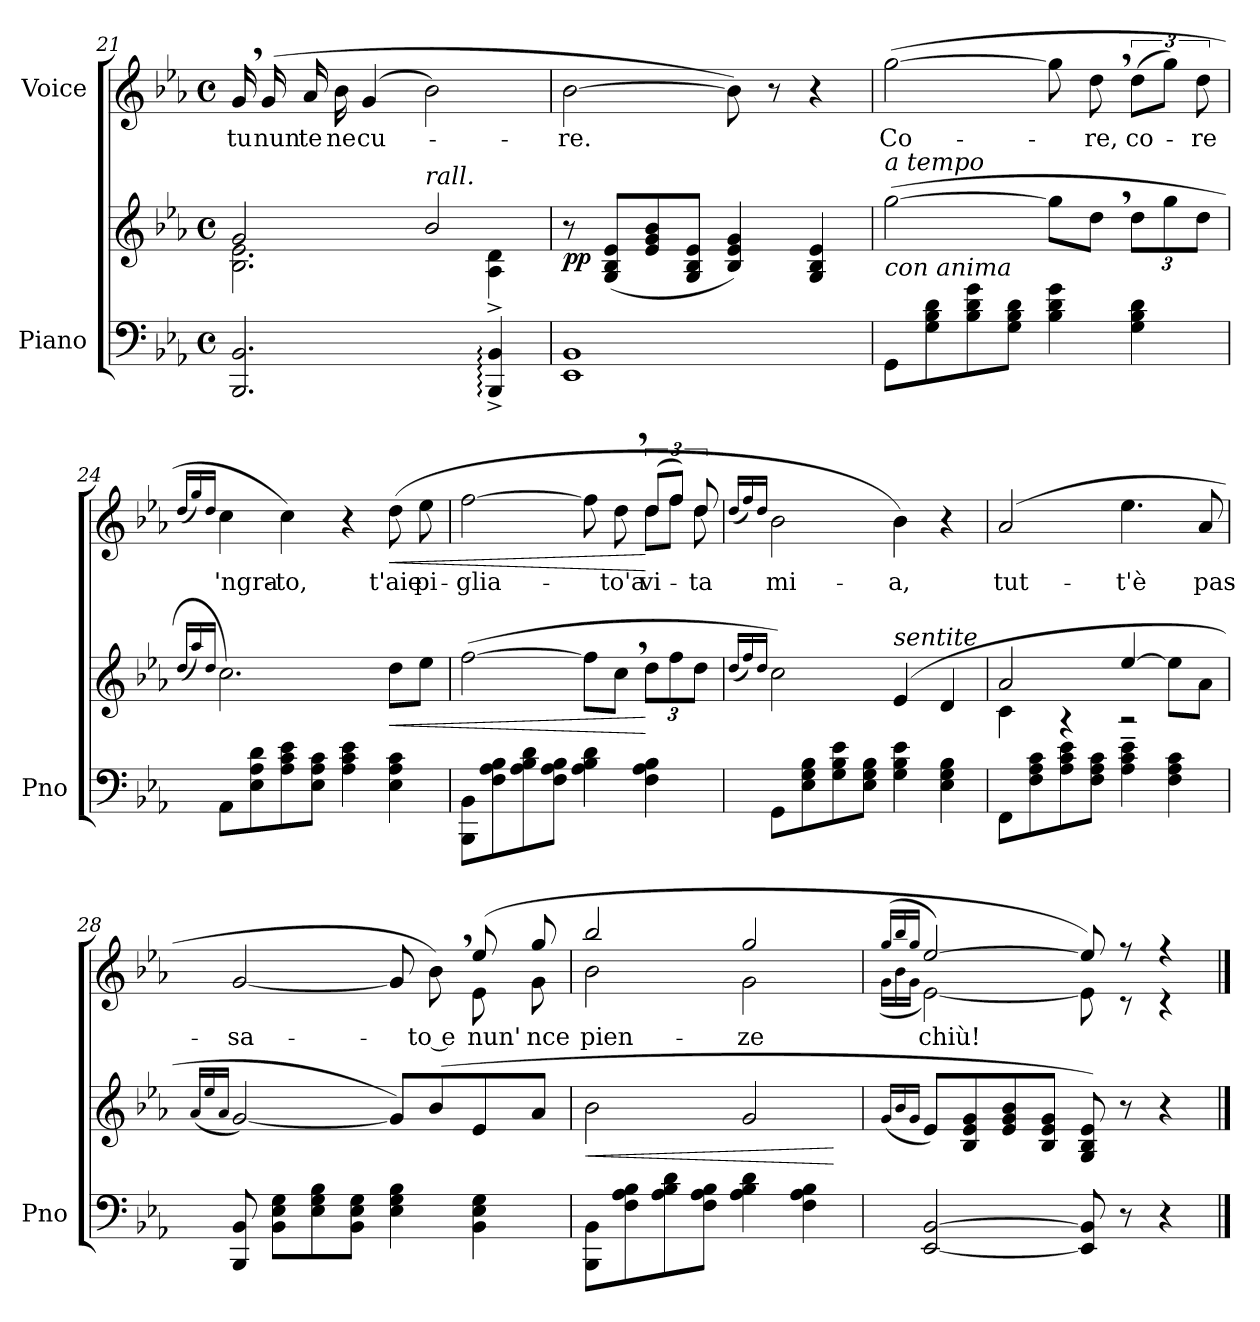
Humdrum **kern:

**kern	**kern	**dynam	**kern	**text	**dynam
*part2	*part2	*part2	*part1	*part1	*part1
*staff3	*staff2	*staff2/3	*staff1	*staff1	*staff1
*I"Piano	*	*	*I"Voice	*	*
*I'Pno	*	*	*	*	*
*clefF4	*clefG2	*	*clefG2	*	*
*k[b-e-a-]	*k[b-e-a-]	*	*k[b-e-a-]	*	*
*M4/4	*M4/4	*	*M4/4	*	*
*met(c)	*met(c)	*	*met(c)	*	*
=21	=21	=21	=21	=21	=21
*	*^	*	*	*	*
!	!	!	!	!	!LO:LY:b	!
2.BBB-/ 2.BB-/	2g/	2.B-\ 2.e-\	.	16g,/	tu	.
!	!	!	!	!	!LO:LY:b	!
.	.	.	.	(>16g/	nun	.
!	!	!	!	!	!LO:LY:b	!
.	.	.	.	16a-/	te	.
!	!	!	!	!	!LO:LY:b	!
.	.	.	.	16b-\	ne	.
!	!	!	!	!	!LO:LY:b	!
.	.	.	.	(>4g/	cu-	.
!	!LO:TX:a:i:t=rall.	!	!	!	!	!
.	2b-/	.	.	2b-\)	.	.
4BBB-/:^ 4BB-/:^	.	4A-\:^ 4d\:^	.	.	.	.
=22	=22	=22	=22	=22	=22	=22
!	!	!	!LO:DY:b	!	!LO:LY:b	!
*	*v	*v	*	*	*	*
1EE- 1BB-	8r	pp	[2b-\	re.	.
.	(<8G/ 8B-/ 8e-/L	.	.	.	.
.	8e-/ 8g/ 8b-/	.	.	.	.
.	8G/ 8B-/ 8e-/J	.	.	.	.
.	4B-/ 4e-/ 4g/)	.	8b-\])	.	.
.	.	.	8r	.	.
.	4G/ 4B-/ 4e-/	.	4r	.	.
!!LO:PB:g=z
=23	=23	=23	=23	=23	=23
!	!LO:TX:a:i:t=a tempo	!	!	!	!
!LO:TX:a:i:t=con anima	!	!	!	!	!
!	!	!	!	!LO:LY:b	!
8GG\L	(>[2gg\	.	(>[2gg\	Co-	.
8G\ 8B-\ 8d\	.	.	.	.	.
8B-\ 8d\ 8g\	.	.	.	.	.
8G\ 8B-\ 8d\J	.	.	.	.	.
4B-\ 4d\ 4g\	8gg\L]	.	8gg\]	.	.
!	!	!	!	!LO:LY:b	!
.	8dd,\J	.	8dd,\	re,	.
*	*Xbrackettup	*	*	*	*
!	!	!	!	!LO:LY:b	!
4G\ 4B-\ 4d\	12dd\L	.	(>12dd\L	co-	.
.	12gg\	.	12gg\J)	.	.
!	!	!	!	!LO:LY:b	!
.	12dd\J	.	12dd\	re	.
=24	=24	=24	=24	=24	=24
.	(<16qdd/LL	.	(<16qdd/LL	.	.
.	16qaa-/)	.	16qgg/)	.	.
.	16qdd/JJ	.	16qdd/JJ	.	.
!	!	!	!	!LO:LY:b	!
8AA-\L	2.cc\)	.	4cc\	'ngra-	.
8E-\ 8A-\ 8d\	.	.	.	.	.
!	!	!	!	!LO:LY:b	!
8A-\ 8c\ 8e-\	.	.	4cc\)	to,	.
8E-\ 8A-\ 8c\J	.	.	.	.	.
4A-\ 4c\ 4e-\	.	.	4r	.	.
!	!	!LO:HP:b	!	!LO:LY:b	!LO:HP:b
4E-\ 4A-\ 4c\	8dd\L	<	(>8dd\	t'aie	<
!	!	!	!	!LO:LY:b	!
.	8ee-\J	.	8ee-\	pi-	.
=25	=25	=25	=25	=25	=25
!	!	!	!	!LO:LY:b	!
*	*	*	*^	*	*
8BBB-\ 8BB-\L	(>[2ff\	.	[2ff\	2.ryy	glia-	.
8F\ 8A-\ 8B-\	.	.	.	.	.	.
8A-\ 8B-\ 8d\	.	.	.	.	.	.
8F\ 8A-\ 8B-\J	.	.	.	.	.	.
4A-\ 4B-\ 4d\	8ff\L]	.	8ff\]	.	.	.
!	!	!	!	!	!LO:LY:b	!
.	8cc,\J	.	8dd,\	.	to'a	.
!	!	!	!	!	!LO:LY:b	!
*	*	*	*	*Xtuplet	*	*
4F\ 4A-\ 4B-\	12dd\L	[	(>12dd/L	12dd\L	vi-	[
.	12ff\	.	12ff/J)	12ff\J	.	.
!	!	!	!	!	!LO:LY:b	!
.	12dd\J	.	12dd/	12dd\	ta	.
*	*	*	*v	*v	*	*
=26	=26	=26	=26	=26	=26
.	(<16qdd/LL	.	(<16qdd/LL	.	.
.	16qff/)	.	16qff/)	.	.
.	16qdd/JJ	.	16qdd/JJ	.	.
!	!	!	!	!LO:LY:b	!
8GG\L	2cc\)	.	2b-\	mi-	.
8E-\ 8G\ 8B-\	.	.	.	.	.
8G\ 8B-\ 8e-\	.	.	.	.	.
8E-\ 8G\ 8B-\J	.	.	.	.	.
!	!LO:TX:a:i:t=sentite	!	!	!	!
!	!	!	!	!LO:LY:b	!
4G\ 4B-\ 4e-\	(<4e-/	.	4b-\)	a,	.
4E-\ 4G\ 4B-\	4d/	.	4r	.	.
!!LO:LB:g=z
=27	=27	=27	=27	=27	=27
*	*^	*	*	*	*
!	!	!	!	!	!LO:LY:b	!
8FF\L	(>2a-/	4c\)	.	(>2a-/	tut-	.
8F\ 8A-\ 8c\	.	.	.	.	.	.
8A-\ 8c\ 8e-\	.	4r	.	.	.	.
8F\ 8A-\ 8c\J	.	.	.	.	.	.
!	!	!	!	!	!LO:LY:b	!
4A-\~ 4c\~ 4e-\~	[4ee-/	2r	.	4.ee-\	t'è	.
4F\ 4A-\ 4c\	8ee-\L]	.	.	.	.	.
!	!	!	!	!	!LO:LY:b	!
.	8a-\J	.	.	8a-/	pas-	.
*	*v	*v	*	*	*	*
=28	=28	=28	=28	=28	=28
.	(<16qa-/LL	.	.	.	.
.	16qee-/	.	.	.	.
.	16qa-/JJ	.	.	.	.
!	!	!	!	!LO:LY:b	!
*	*	*	*^	*	*
8BBB-/ 8BB-/	[2g/)	.	[2g/	2.ryy	sa-	.
8BB-\ 8E-\ 8G\L	.	.	.	.	.	.
8E-\ 8G\ 8B-\	.	.	.	.	.	.
8BB-\ 8E-\ 8G\J	.	.	.	.	.	.
4E-\ 4G\ 4B-\	8g/L])	.	8g/]	.	.	.
!	!	!	!	!	!LO:LY:b	!
.	(>8b-/	.	8b-,\)	.	to e	.
!	!	!	!	!	!LO:LY:b	!
4BB-\ 4E-\ 4G\	8e-/	.	(>8ee-!/	8e-\	nun'	.
!	!	!	!	!	!LO:LY:b	!
.	8a-/J	.	8gg!/	8g\	nce	.
=29	=29	=29	=29	=29	=29	=29
!	!	!LO:HP:b	!	!	!LO:LY:b	!
8BBB-\ 8BB-\L	2b-\	<	2bb-!/	2b-\	pien-	.
8F\ 8A-\ 8B-\	.	.	.	.	.	.
8A-\ 8B-\ 8d\	.	.	.	.	.	.
8F\ 8A-\ 8B-\J	.	.	.	.	.	.
!	!	!	!	!	!LO:LY:b	!
4A-\ 4B-\ 4d\	2g/	.	2gg!/	2g\	ze	.
4F\ 4A-\ 4B-\	.	.	.	.	.	.
*	*	*	*v	*v	*	*
.	.	[	.	.	.
=30	=30	=30	=30	=30	=30
*	*	*	*^	*	*
.	(<16qg/LL	.	(>16qgg/LL	(<16qg\LL	.	.
.	16qb-/	.	16qbb-/	16qb-\	.	.
.	16qg/JJ	.	16qgg/JJ	16qg\JJ	.	.
!	!	!	!	!	!LO:LY:b	!
[2EE-/ [2BB-/	8e-/L)	.	[2ee-!/)	[2e-\)	chiù!	.
.	8B-/ 8e-/ 8g/	.	.	.	.	.
.	8e-/ 8g/ 8b-/	.	.	.	.	.
.	8B-/ 8e-/ 8g/J	.	.	.	.	.
8EE-/] 8BB-/]	8G/ 8B-/ 8e-/)	.	8ee-!/])	8e-\]	.	.
8r	8r	.	8r	8r	.	.
4r	4r	.	4r	4r	.	.
*	*	*	*v	*v	*	*
==	==	==	==	==	==
*-	*-	*-	*-	*-	*-
